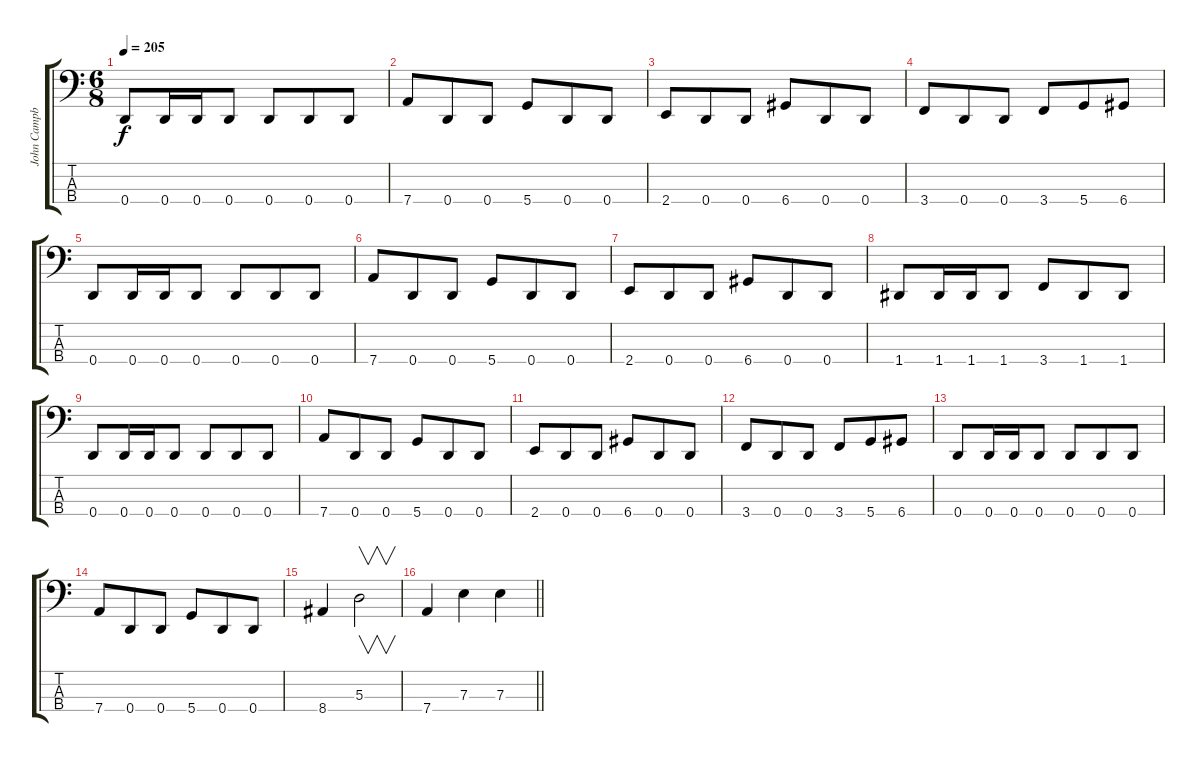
\track ("John Campbell" "John Campb") {instrument electricbasspick}
\staff {score tabs}
\tuning (G2 D2 A1 D1) {hide}
\ts (6 8)
\tempo 205
\clef f4
\ks c
0.4.8{dy f} 0.4.16 0.4.16 0.4.8 0.4.8 0.4.8 0.4.8 |
7.4.8 0.4.8 0.4.8 5.4.8 0.4.8 0.4.8 |
2.4.8 0.4.8 0.4.8 6.4.8 0.4.8 0.4.8 |
3.4.8 0.4.8 0.4.8 3.4.8 5.4.8 6.4.8 |
0.4.8 0.4.16 0.4.16 0.4.8 0.4.8 0.4.8 0.4.8 |
7.4.8 0.4.8 0.4.8 5.4.8 0.4.8 0.4.8 |
2.4.8 0.4.8 0.4.8 6.4.8 0.4.8 0.4.8 |
1.4.8 1.4.16 1.4.16 1.4.8 3.4.8 1.4.8 1.4.8 |
0.4.8 0.4.16 0.4.16 0.4.8 0.4.8 0.4.8 0.4.8 |
7.4.8 0.4.8 0.4.8 5.4.8 0.4.8 0.4.8 |
2.4.8 0.4.8 0.4.8 6.4.8 0.4.8 0.4.8 |
3.4.8 0.4.8 0.4.8 3.4.8 5.4.8 6.4.8 |
0.4.8 0.4.16 0.4.16 0.4.8 0.4.8 0.4.8 0.4.8 |
7.4.8 0.4.8 0.4.8 5.4.8 0.4.8 0.4.8 |
8.4.4 5.3.2{v} |
\barLineRight lightlight
7.4.4 7.3.4 7.3.4
